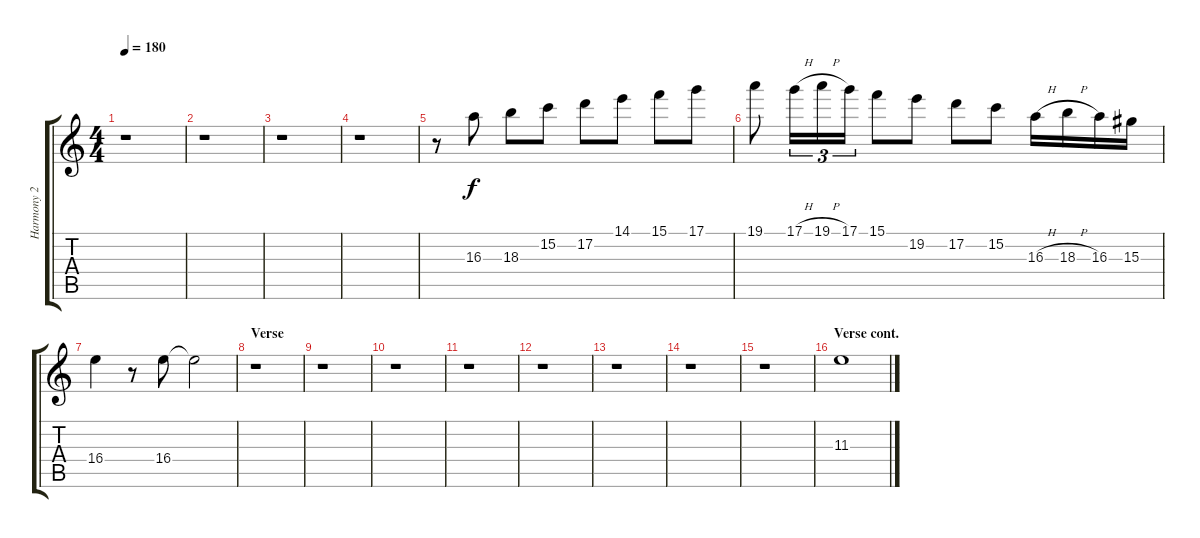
\track ("Harmony 2" "Harmony 2") {instrument overdrivenguitar}
\staff {score tabs}
\tuning (D4 A3 F3 C3 G2 C2) {hide}
\ts (4 4)
\tempo 180
\clef g2
\ks aminor
r.1{dy f} |
r.1 |
r.1 |
r.1 |
r.8 16.3.8 18.3.8 15.2.8 17.2.8 14.1.8 15.1.8 17.1.8 |
19.1.8 17.1{h}.16{tu (3 2)} 19.1{h}.16{tu (3 2)} 17.1.16{tu (3 2)} 15.1.8 19.2.8 17.2.8 15.2.8 16.3{h}.16 18.3{h}.16 16.3.16 15.3.16 |
16.4.4 r.8 16.4.8 16.4{t}.2 |
\section ("" "Verse")
r.1 |
r.1 |
r.1 |
r.1 |
r.1 |
r.1 |
r.1 |
r.1 |
\section ("" "Verse cont.")
11.3.1
